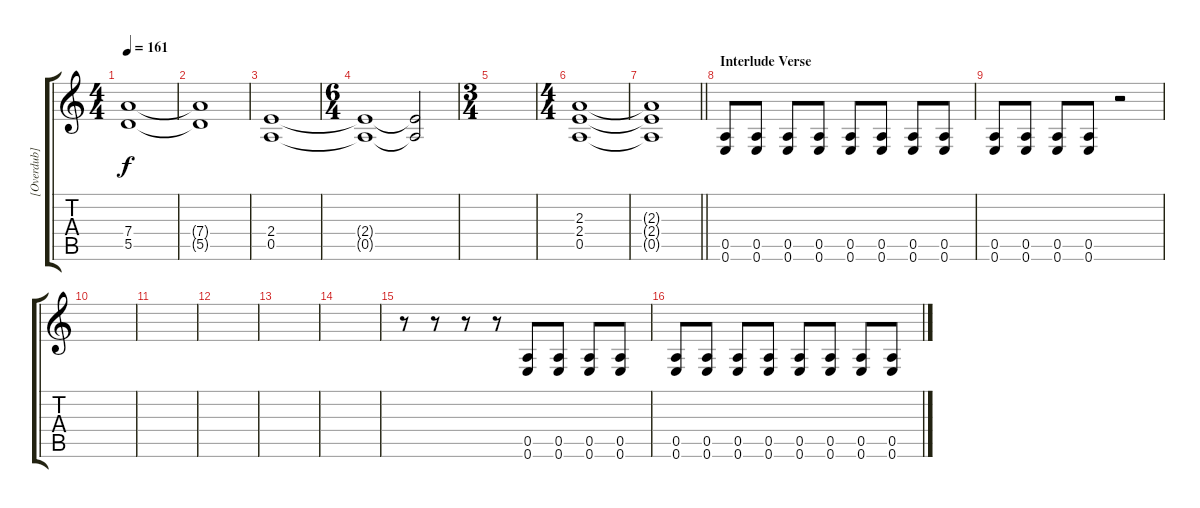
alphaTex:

\track ("[Overdub]" "[Overdub]") {instrument distortionguitar}
\staff {score tabs}
\tuning (E4 B3 G3 D3 A2 E2) {hide}
\ts (4 4)
\tempo 161
\clef g2
\ks c
(7.4 5.5).1{dy f} |
(7.4{t} 5.5{t}).1 |
(2.4 0.5).1 |
\ts (6 4)
(2.4{t} 0.5{t}).1 (2.4{t} 0.5{t}).2 |
\ts (3 4)
|
\ts (4 4)
(2.3 2.4 0.5).1 |
\barLineRight lightlight
(2.3{t} 2.4{t} 0.5{t}).1 |
\section ("" "Interlude Verse")
(0.5 0.6).8{volume 12 balance 0 instrument gunshot} (0.5 0.6).8{volume 11} (0.5 0.6).8{volume 10} (0.5 0.6).8{volume 9} (0.5 0.6).8{volume 8} (0.5 0.6).8{volume 7} (0.5 0.6).8{volume 6} (0.5 0.6).8{volume 5} |
(0.5 0.6).8{volume 4} (0.5 0.6).8{volume 3} (0.5 0.6).8{volume 2} (0.5 0.6).8{volume 1} r.2 |
|
|
|
|
|
r.8 r.8 r.8 r.8 (0.5 0.6).8{volume 12 balance 0 instrument gunshot} (0.5 0.6).8{volume 10} (0.5 0.6).8{volume 12} (0.5 0.6).8{volume 11 instrument gunshot} |
(0.5 0.6).8{volume 10} (0.5 0.6).8{volume 9} (0.5 0.6).8{volume 8} (0.5 0.6).8{volume 7} (0.5 0.6).8{volume 6} (0.5 0.6).8{volume 5} (0.5 0.6).8{volume 4} (0.5 0.6).8{volume 3}
